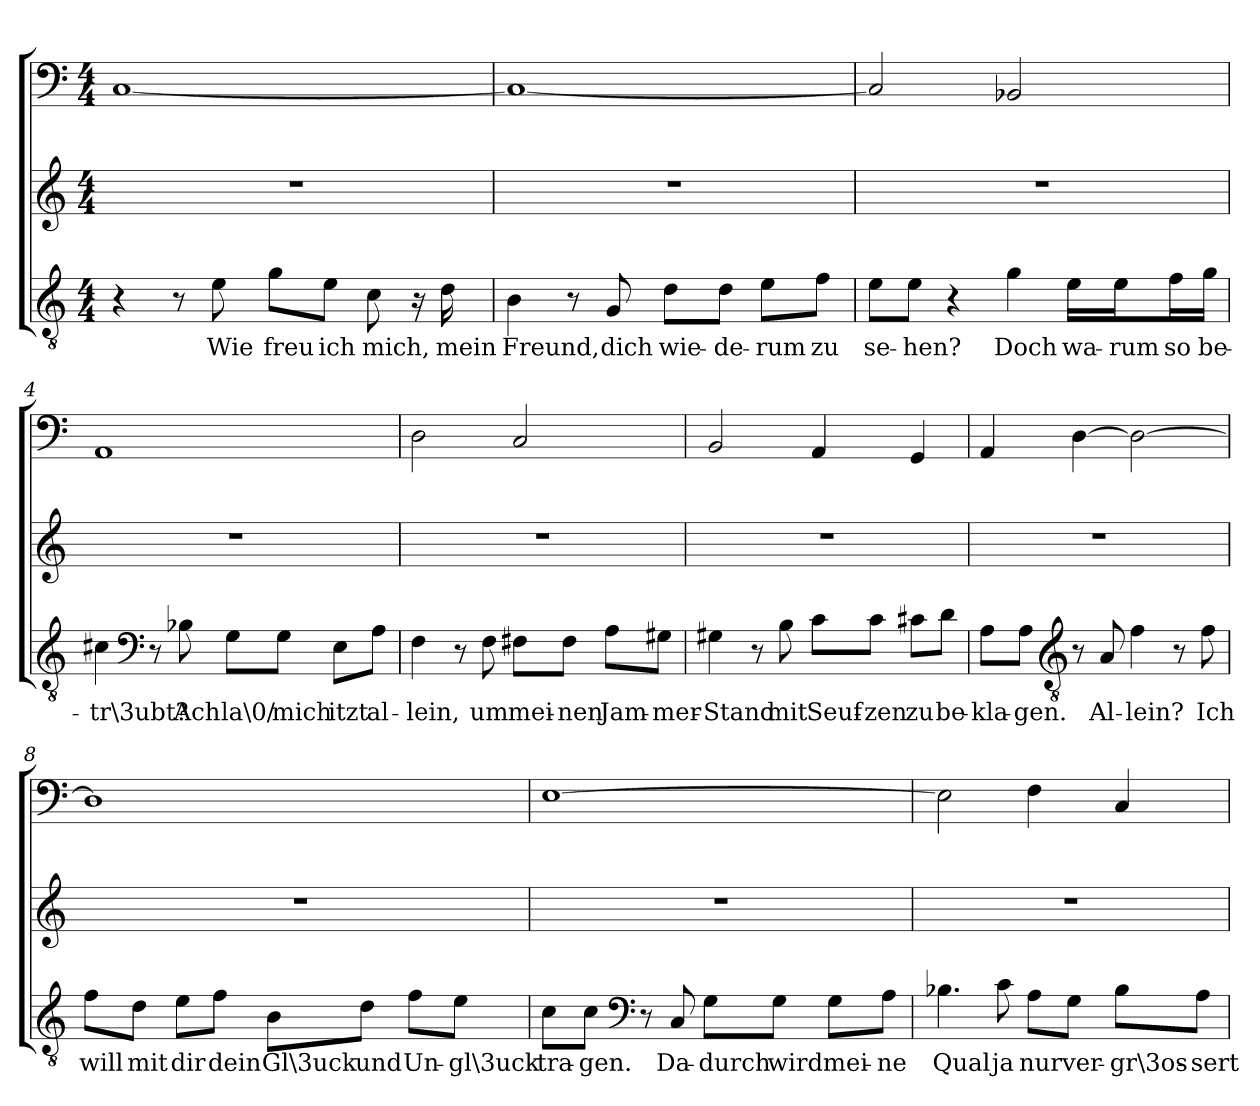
**kern	**text	**kern	**kern
*part3	*part3	*part2	*part1
*staff3	*staff3	*staff2	*staff1
*clefGv2	*	*clefG2	*clefF4
*k[]	*	*k[]	*k[]
*C:	*	*C:	*C:
*M4/4	*	*M4/4	*M4/4
=1	=1	=1	=1
4r	.	1r	[1C/
8r	.	.	.
8e\	Wie	.	.
8g\L	freu	.	.
8e\J	ich	.	.
8c\	mich,	.	.
16r	.	.	.
16d\	mein	.	.
=2	=2	=2	=2
4B\	Freund,	1r	1C/_
8r	.	.	.
8G/	dich	.	.
8d\L	wie-	.	.
8d\J	-de-	.	.
8e\L	-rum	.	.
8f\J	zu	.	.
=3	=3	=3	=3
8e\L	se-	1r	2C/]
8e\J	-hen?	.	.
4r	.	.	.
4g\	Doch	.	2BB-X/
16e\LL	wa-	.	.
16e\J	-rum	.	.
16f\L	so	.	.
16g\JJ	be-	.	.
=4	=4	=4	=4
4c#X\	-tr\3ubt?	1r	1AA/
*clefF4	*	*	*
8r	.	.	.
8B-X\	Ach	.	.
8G\L	la\0/	.	.
8G\J	mich	.	.
8E\L	itzt	.	.
8A\J	al-	.	.
=5	=5	=5	=5
4F\	-lein,	1r	2D\
8r	.	.	.
8F\	um	.	.
8F#X\L	mei-	.	2C/
8F#\J	-nen	.	.
8A\L	Jam-	.	.
8G#X\J	-mer-	.	.
=6	=6	=6	=6
4G#X\	-Stand	1r	2BB/
8r	.	.	.
8B\	mit	.	.
8c\L	Seuf-	.	4AA/
8c\J	-zen	.	.
8c#X\L	zu	.	4GG/
8d\J	be-	.	.
=7	=7	=7	=7
8A\L	-kla-	1r	4AA/
8A\J	-gen.	.	.
*clefGv2	*	*	*
8r	.	.	[4D\
8A/	Al-	.	.
4f\	-lein?	.	2D\_
8r	.	.	.
8f\	Ich	.	.
=8	=8	=8	=8
8f\L	will	1r	1D\]
8d\J	mit	.	.
8e\L	dir	.	.
8f\J	dein	.	.
8B\L	Gl\3uck	.	.
8d\J	und	.	.
8f\L	Un-	.	.
8e\J	-gl\3uck	.	.
=9	=9	=9	=9
8c\L	tra-	1r	[1E\
8c\J	-gen.	.	.
*clefF4	*	*	*
8r	.	.	.
8C/	Da-	.	.
8G\L	-durch	.	.
8G\J	wird	.	.
8G\L	mei-	.	.
8A\J	-ne	.	.
=10	=10	=10	=10
4.B-X\	Qual	1r	2E\]
8c\	ja	.	.
8A\L	nur	.	4F\
8G\J	ver-	.	.
8B-\L	-gr\3os-	.	4C/
8A\J	-sert	.	.
=	=	=	=
*-	*-	*-	*-
